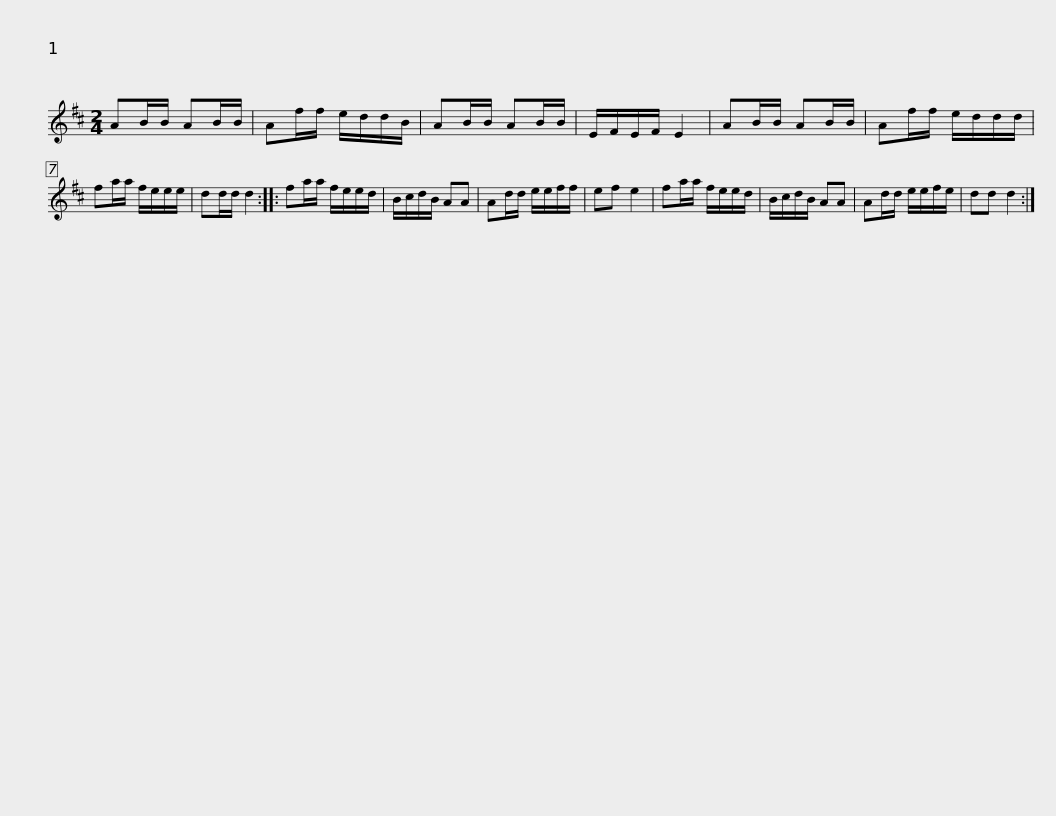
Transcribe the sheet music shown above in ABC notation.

X:1
L:1/8
M:2/4
I:linebreak $
K:D
V:1 treble
V:1
 AB/B/ AB/B/ | Af/f/ e/d/d/B/ | AB/B/ AB/B/ | E/F/E/F/ E2 | AB/B/ AB/B/ | %5
 Af/f/ e/d/d/d/ | fa/a/ f/e/e/e/ |$ dd/d/ d2 :: fa/a/ f/e/e/d/ | B/c/d/B/ AA | %10
 Ad/d/ e/e/f/f/ | ef e2 | fa/a/ f/e/e/d/ | B/c/d/B/ AA |$ Ad/d/ e/e/f/e/ | %15
 dd d2 :| %16
